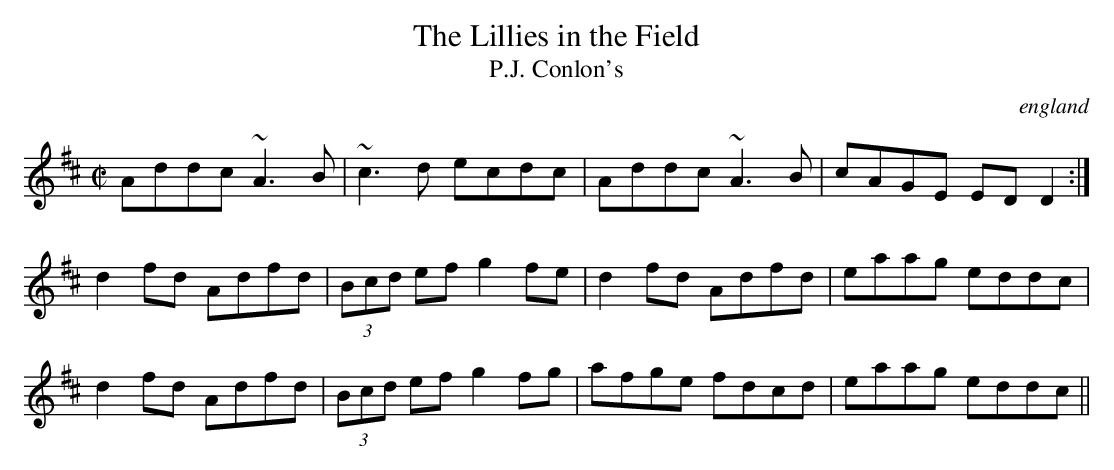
X:1
T:Lillies in the Field, The
T:P.J. Conlon's
O:england
M:C|
K:D
Addc ~A3B|~c3d ecdc|Addc ~A3B|cAGE EDD2:|
d2fd Adfd|(3Bcd ef g2fe|d2fd Adfd|eaag eddc|
d2fd Adfd|(3Bcd ef g2fg|afge fdcd|eaag eddc||
